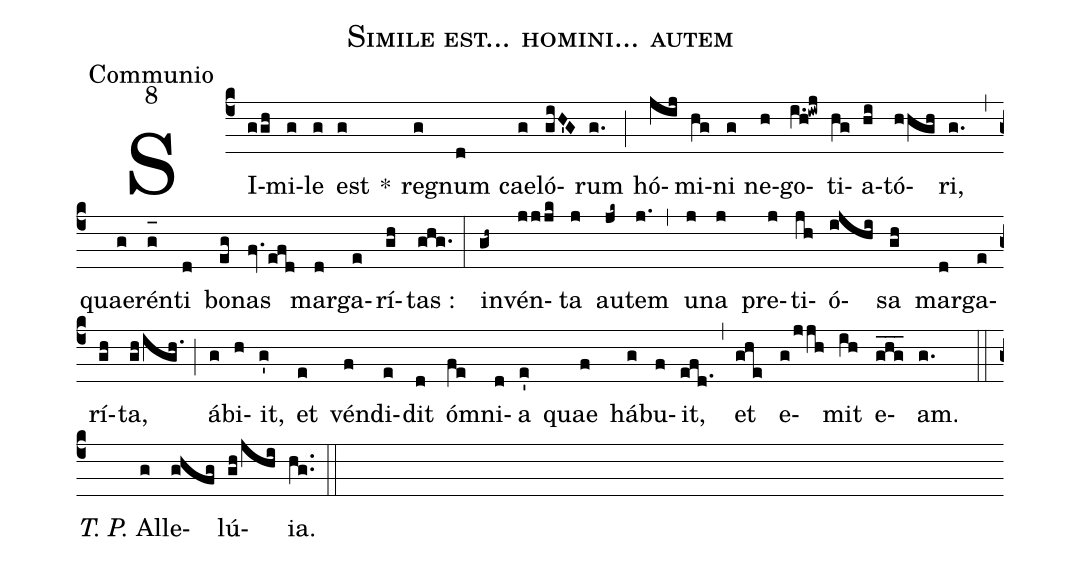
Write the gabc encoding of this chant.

name:Simile est... homini... autem;
office-part:Communio;
mode:8;
%%
(c4) SI(ggh)mi(g)le(g) est(g) *() re(g)gnum(d) cae(g)ló(giH'G)rum(g.) (;) hó(jij)mi(hg)ni(g) ne(h)go(i.h!iwj)ti(hg)a(hi)tó(hhgh)ri,(g.) (,) quae(g)rén(g_[oh:h])ti(d) bo(eg)nas(fv.efd) mar(d)ga(e)rí(gh)tas :(ghg.) (:) in(gh~)vén(jjjk)ta(j) au(jk~)tem(j.) (,) u(j)na(j) pre(j)ti(jh)ó(ijhi)sa(gh) mar(d)ga(e)rí(gh)ta,(gh/igh.) (;) áb(g)i(h)it,(g') et(e) vén(f)di(e)dit(d) ó(fe)mni(d)a(e') quae(f) há(g)bu(f)it,(efd.1) (,) et(ghe) e(g/jjh)mit(ih) e(ghg___)am.(g.) (::) <i>T. P.</i> Al(g)le(ghfg)lú(gh/jhi){ia}.(hg..) (::)
